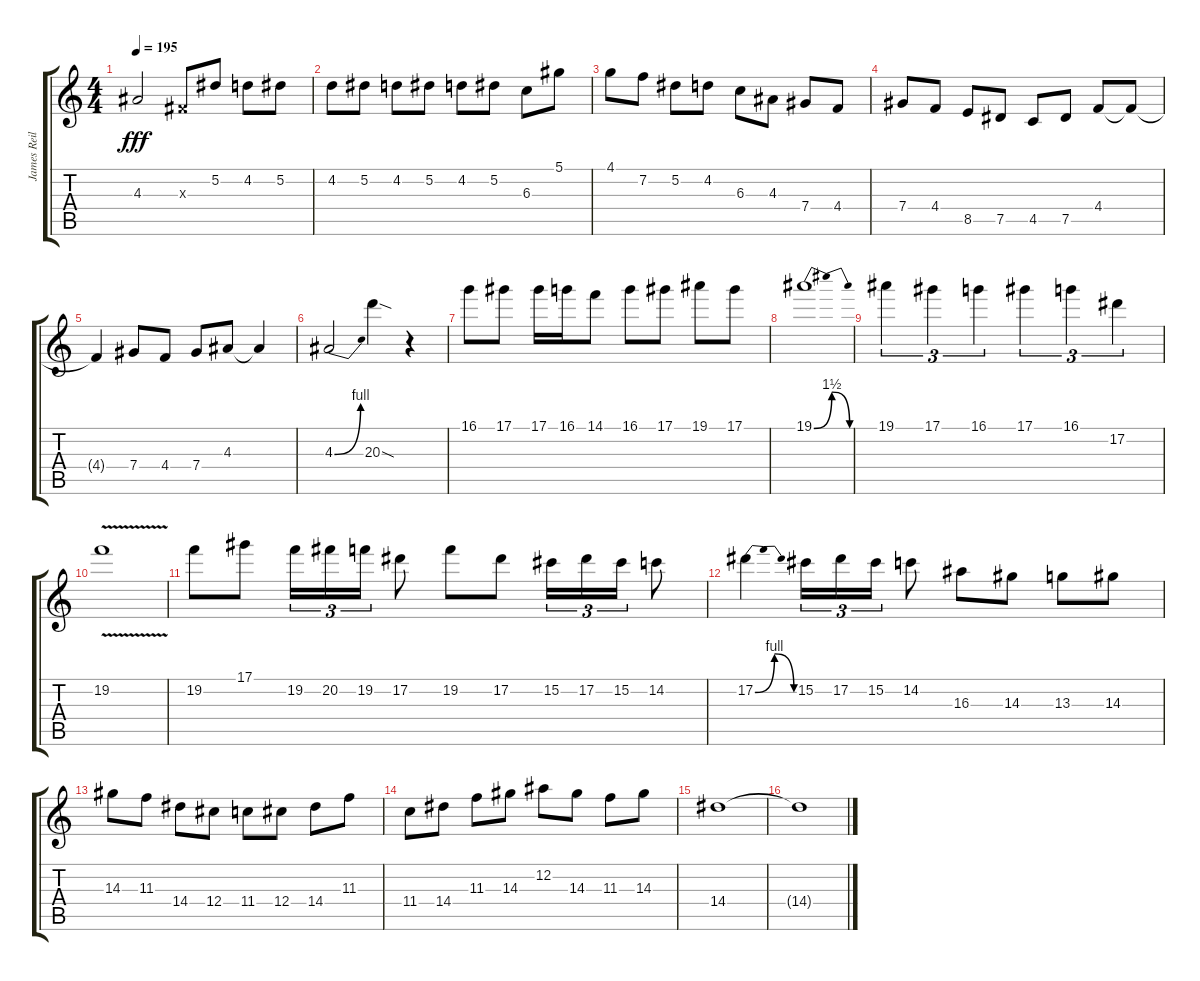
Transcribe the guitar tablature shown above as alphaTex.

\track ("James Reilly" "James Reil") {instrument distortionguitar}
\staff {score tabs}
\tuning (Eb4 Bb3 Gb3 Db3 Ab2 Eb2) {hide}
\ts (4 4)
\tempo 195
\clef g2
\ks c
4.3{t}.2{dy fff} 0.3{x}.8 5.2.8 4.2.8 5.2.8 |
4.2.8 5.2.8 4.2.8 5.2.8 4.2.8 5.2.8 6.3.8 5.1.8 |
4.1.8 7.2.8 5.2.8 4.2.8 6.3.8 4.3.8 7.4.8 4.4.8 |
7.4.8 4.4.8 8.5.8 7.5.8 4.5.8 7.5.8 4.4.8 4.4{t}.8 |
4.4{t}.4 7.4.8 4.4.8 7.4.8 4.3.8 4.3{t}.4 |
4.3{be (bend 0 0 60 4)}.2 20.3{sod}.4 r.4 |
16.1.8 17.1.8 17.1.16 16.1.16 14.1.8 16.1.8 17.1.8 19.1.8 17.1.8 |
19.1{be (bendrelease 0 0 15 6 45 6 60 0)}.1 |
19.1.4{tu (3 2)} 17.1.4{tu (3 2)} 16.1.4{tu (3 2)} 17.1.4{tu (3 2)} 16.1.4{tu (3 2)} 17.2.4{tu (3 2)} |
19.2{v}.1 |
19.2.8 17.1.8 19.2.16{tu (3 2)} 20.2.16{tu (3 2)} 19.2.16{tu (3 2)} 17.2.8 19.2.8 17.2.8 15.2.16{tu (3 2)} 17.2.16{tu (3 2)} 15.2.16{tu (3 2)} 14.2.8 |
17.2{be (bendrelease 0 0 30 4 30 4 60 0)}.4 15.2.16{tu (3 2)} 17.2.16{tu (3 2)} 15.2.16{tu (3 2)} 14.2.8 16.3.8 14.3.8 13.3.8 14.3.8 |
14.3.8 11.3.8 14.4.8 12.4.8 11.4.8 12.4.8 14.4.8 11.3.8 |
11.4.8 14.4.8 11.3.8 14.3.8 12.2.8 14.3.8 11.3.8 14.3.8 |
14.4.1 |
14.4{t}.1
